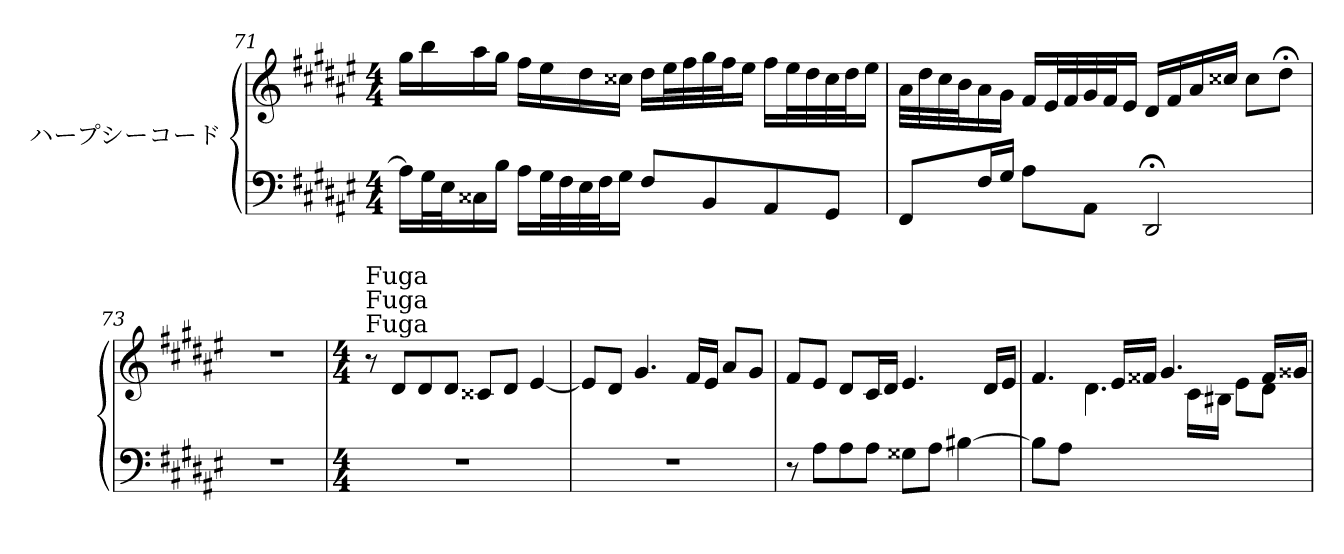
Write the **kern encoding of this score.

**kern	**kern
*part1	*part1
*staff2	*staff1
*I"ハープシーコード	*
!!LO:LB:g=z
*clefF4	*clefG2
*k[f#c#g#d#a#e#]	*k[f#c#g#d#a#e#]
*M4/4	*M4/4
=71	=71
16A#\LL]	16gg#\LL
32G#\L	16bb\
32E#\J	.
16C##X\	16aa#\
16B\JJ	16gg#\JJ
16A#\LL	16ff#\LL
32G#\L	16ee#\
32F#\	.
32E#\	16dd#\
32F#\J	.
16G#\JJ	16cc##X\JJ
8F#/L	16dd#\LL
.	32ee#\L
.	32ff#\
8BB/	32gg#\
.	32ff#\J
.	16ee#\JJ
8AA#/	16ff#\LL
.	32ee#\L
.	32dd#\
8GG#/J	32cc##\
.	32dd#\J
.	16ee#\JJ
=72	=72
8FF#/L	32a#\LLL
.	32dd#\
.	32cc#\
.	32b\J
16F#/L	16a#\
16G#/JJ	16g#\JJ
8A#\L	16f#/LL
.	32e#/L
.	32f#/
8AA#\J	32g#/
.	32f#/J
.	16e#/JJ
2DD#;</	16d#/LL
.	16f#/
.	16a#/
.	16cc##X/JJ
.	8cc##\L
.	8dd#;<\J
!!LO:PB:g=z
=73	=73
1r	1r
!!LO:PB:g=z
=74	=74
*M4/4	*M4/4
!	!LO:TX:a:t=Fuga
!	!LO:TX:a:t=Fuga
!	!LO:TX:a:t=Fuga
1r	8r
.	8d#/L
.	8d#/
.	8d#/J
.	8c##X/L
.	8d#/J
.	[4e#/
=75	=75
1r	8e#/L]
.	8d#/J
.	4.g#/
.	16f#/LL
.	16e#/JJ
.	8a#/L
.	8g#/J
=76	=76
8r	8f#/L
8A#\L	8e#/J
8A#\	8d#/L
8A#\J	16c#/L
.	16d#/JJ
8G##X\L	4.e#/
8A#\J	.
[4B#X\	.
.	16d#/LL
.	16e#/JJ
=77	=77
*	*^
8B#\L]	4.f#/	4ryy
8A#\J	.	.
2.ryy	.	4.d#\
.	16e#/LL	.
.	16f##X/JJ	.
.	4.g#/	.
.	.	16c#\LL
.	.	16B#X\JJ
.	.	8e#\L
.	16f##/LL	8d#\J
.	16g##X/JJ	.
*	*v	*v
=	=
*-	*-
